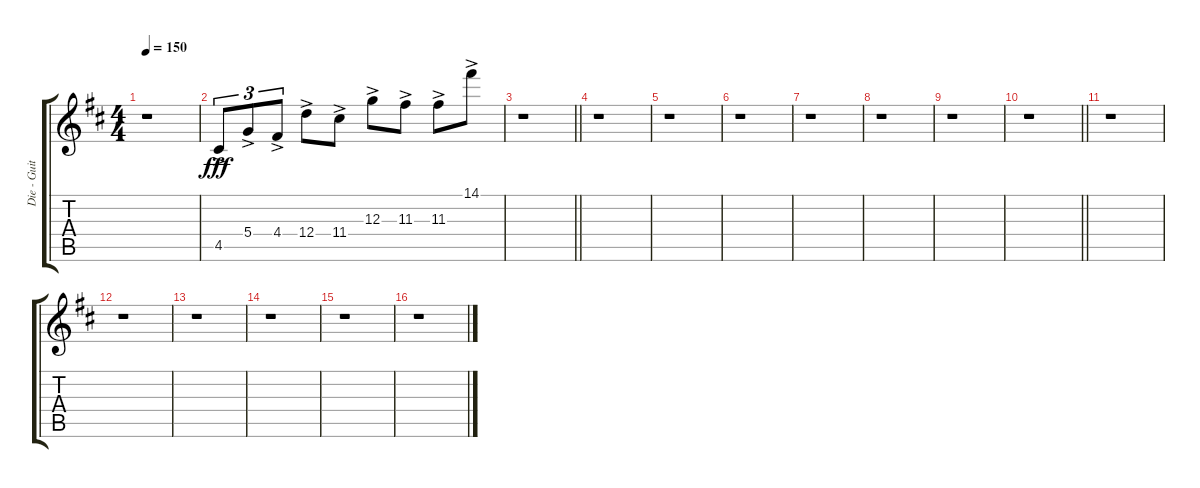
\track ("Die - Guitar 2(Fills)" "Die - Guit") {instrument distortionguitar}
\staff {score tabs}
\tuning (E4 B3 G3 D3 A2 E2) {hide}
\ts (4 4)
\tempo 150
\clef g2
\ks d
r.1{dy fff} |
4.5{ac}.8{tu (3 2)} 5.4{ac}.8{tu (3 2)} 4.4{ac}.8{tu (3 2)} 12.4{ac}.8 11.4{ac}.8 12.3{ac}.8 11.3{ac}.8 11.3{ac}.8 14.1{ac}.8 |
\barLineRight lightlight
r.1 |
r.1 |
r.1 |
r.1 |
r.1 |
r.1 |
r.1 |
\barLineRight lightlight
r.1 |
r.1 |
r.1 |
r.1 |
r.1 |
r.1 |
r.1
